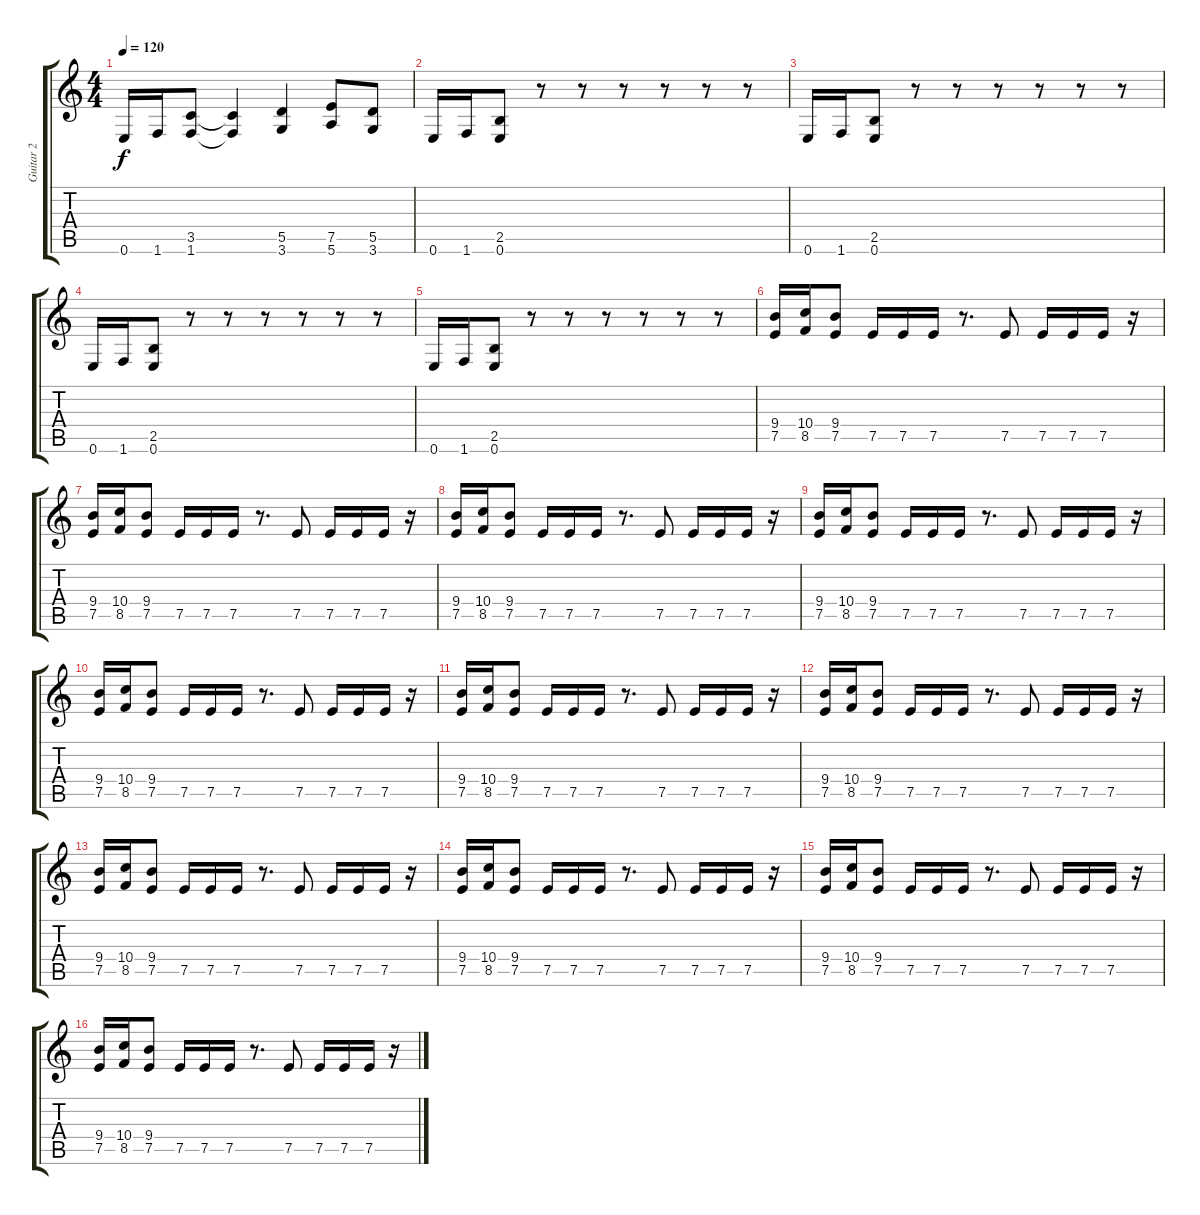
\track ("Guitar 2" "Guitar 2") {instrument overdrivenguitar}
\staff {score tabs}
\tuning (E4 B3 G3 D3 A2 E2) {hide}
\ts (4 4)
\tempo 120
\clef g2
\ks c
0.6.16{dy f} 1.6.16 (3.5 1.6).8 (3.5{t} 1.6{t}).4 (5.5 3.6).4 (7.5 5.6).8 (5.5 3.6).8 |
0.6.16 1.6.16 (2.5 0.6).8 r.8 r.8 r.8 r.8 r.8 r.8 |
0.6.16 1.6.16 (2.5 0.6).8 r.8 r.8 r.8 r.8 r.8 r.8 |
0.6.16 1.6.16 (2.5 0.6).8 r.8 r.8 r.8 r.8 r.8 r.8 |
0.6.16 1.6.16 (2.5 0.6).8 r.8 r.8 r.8 r.8 r.8 r.8 |
(9.4 7.5).16 (10.4 8.5).16 (9.4 7.5).8 7.5.16 7.5.16 7.5.16 r.8{d} 7.5.8 7.5.16 7.5.16 7.5.16 r.16 |
(9.4 7.5).16 (10.4 8.5).16 (9.4 7.5).8 7.5.16 7.5.16 7.5.16 r.8{d} 7.5.8 7.5.16 7.5.16 7.5.16 r.16 |
(9.4 7.5).16 (10.4 8.5).16 (9.4 7.5).8 7.5.16 7.5.16 7.5.16 r.8{d} 7.5.8 7.5.16 7.5.16 7.5.16 r.16 |
(9.4 7.5).16 (10.4 8.5).16 (9.4 7.5).8 7.5.16 7.5.16 7.5.16 r.8{d} 7.5.8 7.5.16 7.5.16 7.5.16 r.16 |
(9.4 7.5).16 (10.4 8.5).16 (9.4 7.5).8 7.5.16 7.5.16 7.5.16 r.8{d} 7.5.8 7.5.16 7.5.16 7.5.16 r.16 |
(9.4 7.5).16 (10.4 8.5).16 (9.4 7.5).8 7.5.16 7.5.16 7.5.16 r.8{d} 7.5.8 7.5.16 7.5.16 7.5.16 r.16 |
(9.4 7.5).16 (10.4 8.5).16 (9.4 7.5).8 7.5.16 7.5.16 7.5.16 r.8{d} 7.5.8 7.5.16 7.5.16 7.5.16 r.16 |
(9.4 7.5).16 (10.4 8.5).16 (9.4 7.5).8 7.5.16 7.5.16 7.5.16 r.8{d} 7.5.8 7.5.16 7.5.16 7.5.16 r.16 |
(9.4 7.5).16 (10.4 8.5).16 (9.4 7.5).8 7.5.16 7.5.16 7.5.16 r.8{d} 7.5.8 7.5.16 7.5.16 7.5.16 r.16 |
(9.4 7.5).16 (10.4 8.5).16 (9.4 7.5).8 7.5.16 7.5.16 7.5.16 r.8{d} 7.5.8 7.5.16 7.5.16 7.5.16 r.16 |
(9.4 7.5).16 (10.4 8.5).16 (9.4 7.5).8 7.5.16 7.5.16 7.5.16 r.8{d} 7.5.8 7.5.16 7.5.16 7.5.16 r.16
